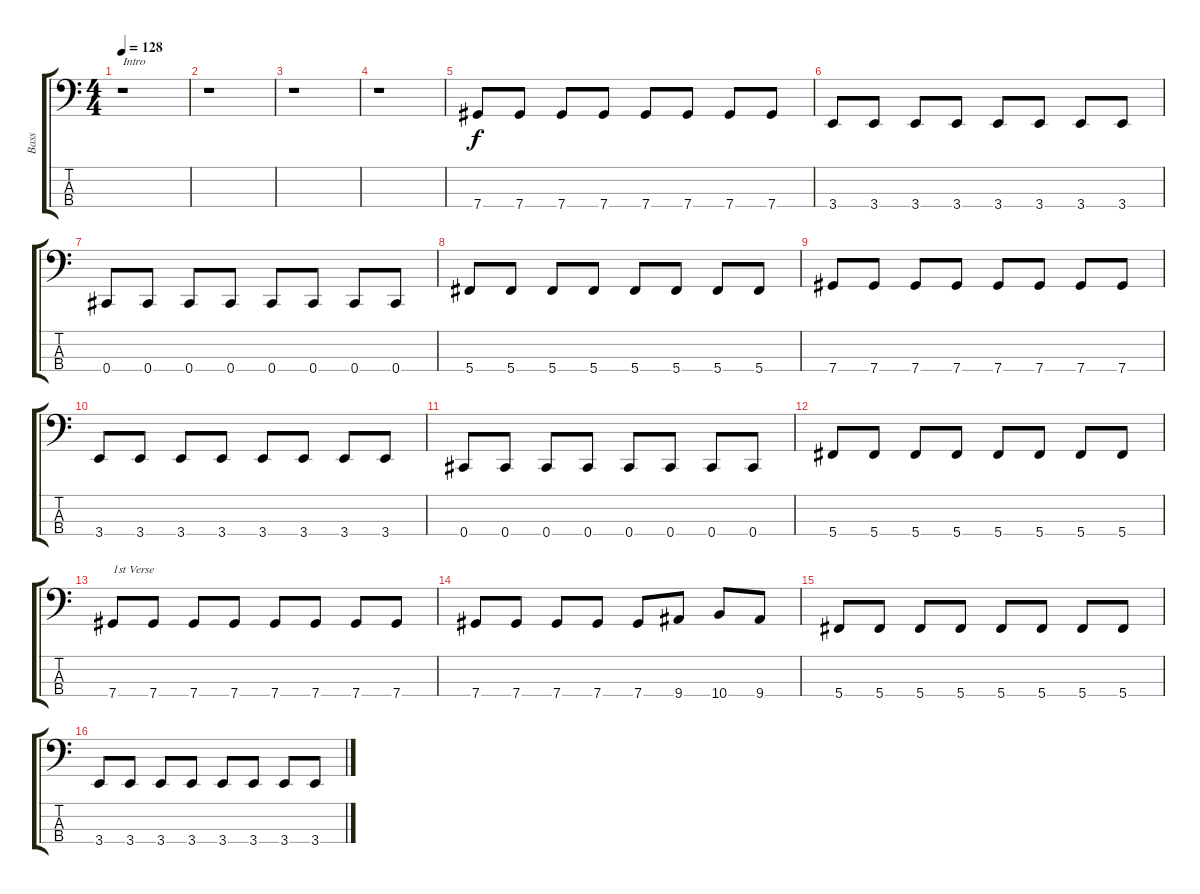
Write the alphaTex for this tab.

\track ("Bass" "Bass") {instrument electricbassfinger}
\staff {score tabs}
\tuning (Gb2 Db2 Ab1 Db1) {hide}
\ts (4 4)
\tempo 128
\clef f4
\ks c
r.1{txt "Intro" dy f instrument electricbassfinger} |
r.1 |
r.1 |
r.1 |
7.4.8 7.4.8 7.4.8 7.4.8 7.4.8 7.4.8 7.4.8 7.4.8 |
3.4.8 3.4.8 3.4.8 3.4.8 3.4.8 3.4.8 3.4.8 3.4.8 |
0.4.8 0.4.8 0.4.8 0.4.8 0.4.8 0.4.8 0.4.8 0.4.8 |
5.4.8 5.4.8 5.4.8 5.4.8 5.4.8 5.4.8 5.4.8 5.4.8 |
7.4.8 7.4.8 7.4.8 7.4.8 7.4.8 7.4.8 7.4.8 7.4.8 |
3.4.8 3.4.8 3.4.8 3.4.8 3.4.8 3.4.8 3.4.8 3.4.8 |
0.4.8 0.4.8 0.4.8 0.4.8 0.4.8 0.4.8 0.4.8 0.4.8 |
5.4.8 5.4.8 5.4.8 5.4.8 5.4.8 5.4.8 5.4.8 5.4.8 |
7.4.8{txt "1st Verse"} 7.4.8 7.4.8 7.4.8 7.4.8 7.4.8 7.4.8 7.4.8 |
7.4.8 7.4.8 7.4.8 7.4.8 7.4.8 9.4.8 10.4.8 9.4.8 |
5.4.8 5.4.8 5.4.8 5.4.8 5.4.8 5.4.8 5.4.8 5.4.8 |
3.4.8 3.4.8 3.4.8 3.4.8 3.4.8 3.4.8 3.4.8 3.4.8
